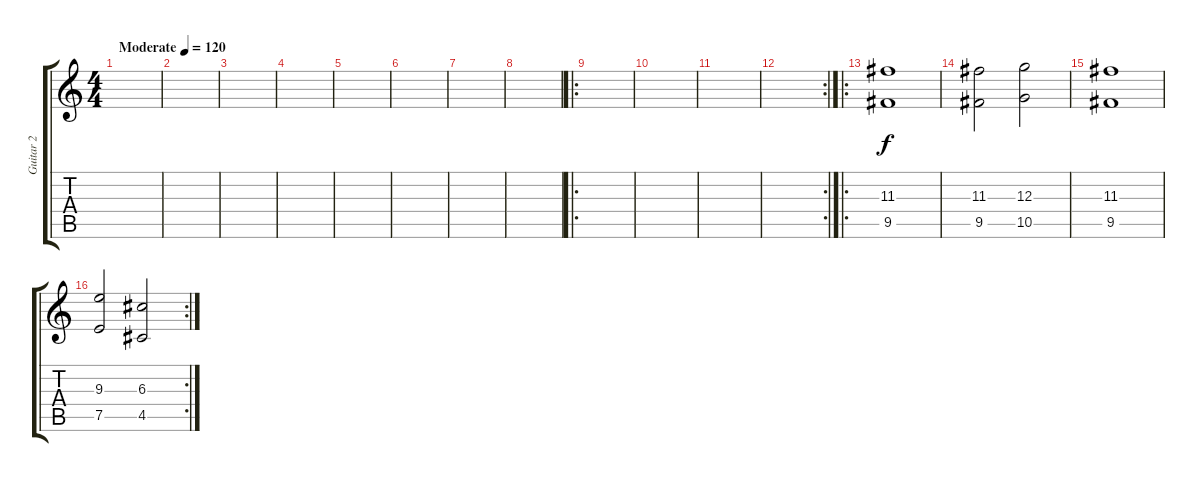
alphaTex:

\track ("Guitar 2" "Guitar 2") {instrument distortionguitar}
\staff {score tabs}
\tuning (E4 B3 G3 D3 A2 E2) {hide}
\ts (4 4)
\tempo (120 "Moderate")
\clef g2
\ks c
|
|
|
|
|
|
|
|
\ro
|
|
|
\rc 2
|
\ro
(11.3 9.5).1 |
(11.3 9.5).2 (12.3 10.5).2 |
(11.3 9.5).1 |
\rc 2
(9.3 7.5).2 (6.3 4.5).2
